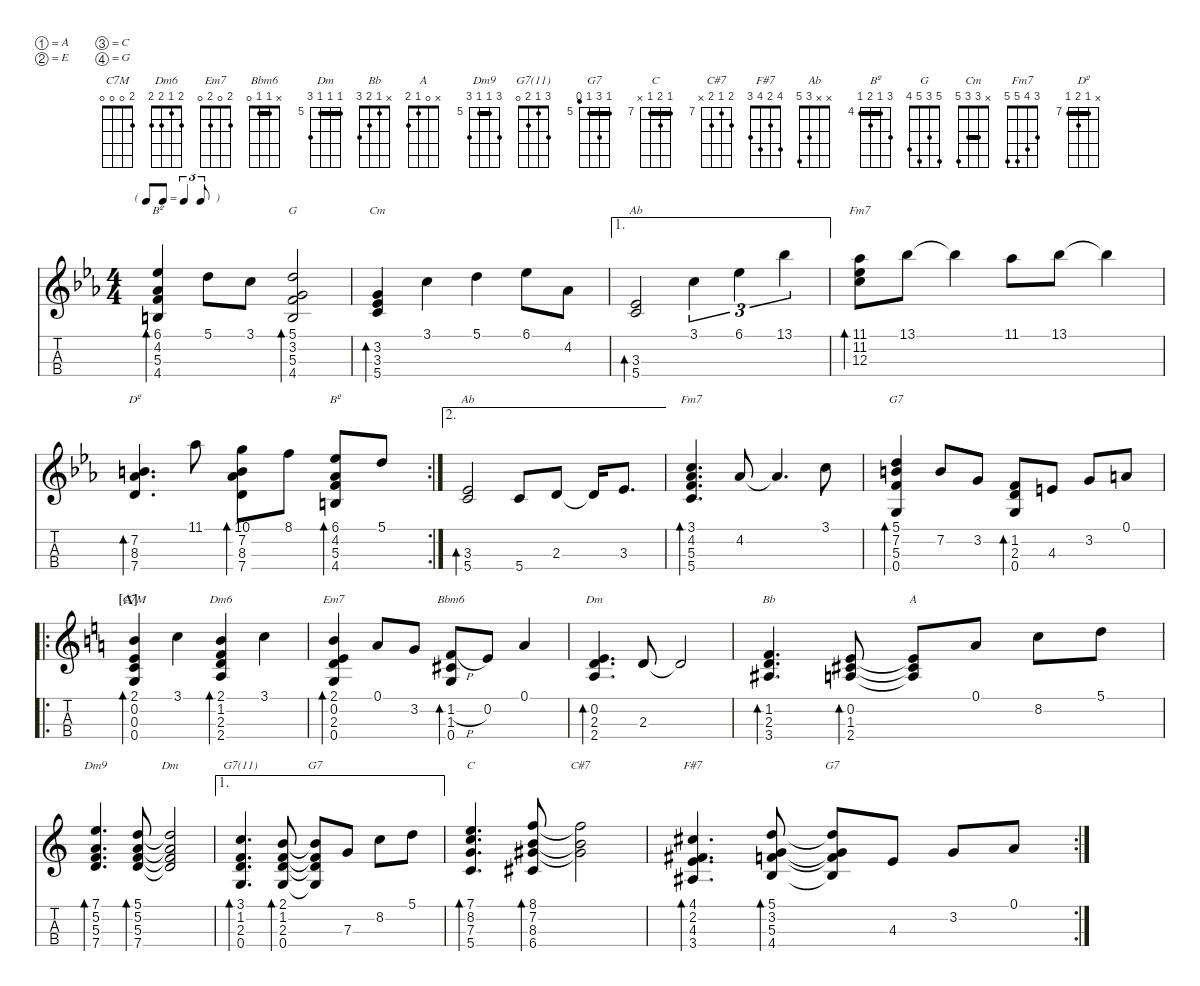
\defaultSystemsLayout 4
\hideDynamics
\bracketExtendMode nobrackets
\otherSystemsTrackNameOrientation horizontal
\defaultBarNumberDisplay Hide
\track ("Ukulele" " ") {defaultSystemsLayout 5 instrument acousticguitarnylon}
\staff {score tabs}
\tuning (A4 E4 C4 G3)
\displaytranspose 0
\chord ("C7M" 2 0 0 0)
\chord ("Dm6" 2 1 2 2)
\chord ("Em7" 2 0 2 0)
\chord ("Bbm6" x 1 1 0) {barre 1}
\chord ("Dm" x 0 2 2)
\chord ("Bb" x 1 2 3)
\chord ("A" x 0 1 2)
\chord ("Dm9" 7 5 5 7) {firstfret 5 barre 5}
\chord ("Dm" 5 5 5 7) {firstfret 5 barre (5 5)}
\chord ("G7(11)" 3 1 2 0)
\chord ("G7" 2 1 2 0)
\chord ("C" 7 8 7 x) {firstfret 7 barre 7}
\chord ("C#7" 8 7 8 x) {firstfret 7}
\chord ("F#7" 4 2 4 3)
\chord ("G7" 5 3 5 4)
\chord ("Ab" x x 3 5)
\chord ("Bº" 6 4 5 4) {firstfret 4 barre 4}
\chord ("G" 5 3 5 4)
\chord ("Cm" x 3 3 5) {barre 3}
\chord ("Fm7" 13 11 12 x) {firstfret 11}
\chord ("Dº" x 7 8 7) {firstfret 7 barre 7}
\chord ("Fm7" 3 4 5 5)
\chord ("G7" 5 7 5 4) {firstfret 5 barre 5}
\ts (4 4)
\tf triplet8th
\tempo (110 hide)
\clef g2
\ks cminor
(6.1{acc b} 4.4{acc forcenatural} 5.3{acc forcenatural} 4.2{acc b}).4{bd 30 ch "Bº" dy mf beam Up} 5.1{acc forcenatural}.8{beam Down} 3.1{acc forcenatural}.8{beam Down} (5.1{acc forcenatural} 4.4{acc forcenatural} 5.3{acc forcenatural} 3.2{acc forcenatural}).2{bd 30 ch "G" beam Up} |
(5.4{acc forcenatural} 3.3{acc b} 3.2{acc forcenatural}).4{bd 30 ch "Cm" beam Up} 3.1{acc forcenatural}.4{beam Down} 5.1{acc forcenatural}.4{beam Down} 6.1{acc b}.8{beam Down} 4.2{acc b}.8{beam Down} |
\ae 1
(5.4{acc forcenatural} 3.3{acc b}).2{bd 30 ch "Ab" beam Up} 3.1{acc forcenatural}.4{tu (3 2) beam Down} 6.1{acc b}.4{tu (3 2) beam Down} 13.1{acc b}.4{tu (3 2) beam Down} |
(12.3{acc forcenatural} 11.2{acc b} 11.1{acc b}).8{bd 30 ch "Fm7" beam Down} 13.1{acc b}.8{beam Down} 13.1{t acc b}.4{beam Down} 11.1{acc b}.8{beam Down} 13.1{acc b}.8{beam Down} 13.1{t acc b}.4{beam Down} |
\rc 2
(7.4{acc forcenatural} 8.3{acc b} 7.2{acc forcenatural}).4{d bd 30 ch "Dº" beam Up} 11.1{acc b}.8{beam Down} (10.1{acc forcenatural} 7.4{acc forcenatural} 8.3{acc b} 7.2{acc forcenatural}).8{bd 30 beam Down} 8.1{acc forcenatural}.8{beam Down} (6.1{acc b} 4.4{acc forcenatural} 5.3{acc forcenatural} 4.2{acc b}).8{bd 30 ch "Bº" beam Up} 5.1{acc forcenatural}.8{beam Up} |
\ae 2
(5.4{acc forcenatural} 3.3{acc b}).2{bd 30 ch "Ab" beam Up} 5.4{acc forcenatural}.8{beam Up} 2.3{acc forcenatural}.8{beam Up} 2.3{t acc forcenatural}.16{beam Up} 3.3{acc b}.8{d beam Up} |
(5.3{acc forcenatural} 4.2{acc b} 3.1{acc forcenatural} 5.4{acc forcenatural}).4{d bd 30 ch "Fm7" beam Up} 4.2{acc b}.8{beam Up} 4.2{t acc b}.4{d beam Up} 3.1{acc forcenatural}.8{beam Down} |
(5.3{acc forcenatural} 7.2{acc forcenatural} 5.1{acc forcenatural} 0.4{acc forcenatural}).4{bd 30 ch "G7" beam Up} 7.2{acc forcenatural}.8{beam Up} 3.2{acc forcenatural}.8{beam Up} (1.2{acc forcenatural} 2.3{acc forcenatural} 0.4{acc forcenatural}).8{bd 30 beam Up} 4.3{acc forcenatural}.8{beam Up} 3.2{acc forcenatural}.8{beam Up} 0.1{acc forcenatural}.8{beam Up} |
\ro
\section ("A" "")
\ks c
(2.1 0.3 0.2 0.4).4{bd 30 ch "C7M" beam Up} 3.1.4{beam Down} (2.1 1.2 2.3 2.4).4{bd 30 ch "Dm6" beam Up} 3.1.4{beam Down} |
(2.1 0.2 2.3 0.4).4{bd 30 ch "Em7" beam Up} 0.1.8{beam Up} 3.2.8{beam Up} (1.2{h} 1.3{acc #} 0.4).8{bd 30 ch "Bbm6" beam Up} 0.2.8{beam Up} 0.1.4{beam Up} |
(0.2 2.3 2.4).4{d bd 30 ch "Dm" beam Up} 2.3.8{beam Up} 2.3{t}.2{beam Up} |
(3.4{acc #} 2.3 1.2).4{d bd 30 ch "Bb" beam Up} (0.2 1.3{acc #} 2.4).8{bd 30 beam Up} (2.4{t} 1.3{t acc #} 0.2{t}).8{ch "A" beam Up} 0.1.8{beam Up} 8.2.8{beam Down} 5.1.8{beam Down} |
(7.1 7.4 5.3 5.2).4{d bd 30 ch "Dm9" beam Up} (5.1 5.2 5.3 7.4).8{bd 30 beam Up} (7.4{t} 5.3{t} 5.2{t} 5.1{t}).2{ch "Dm" beam Up} |
\ae 1
(0.4 2.3 1.2 3.1).4{d bd 30 ch "G7(11)" beam Up} (2.1 1.2 2.3 0.4).8{bd 30 beam Up} (0.4{t} 2.3{t} 1.2{t} 2.1{t}).8{ch "G7" beam Up} 7.3.8{beam Up} 8.2.8{beam Down} 5.1.8{beam Down} |
(7.1 8.2 7.3 5.4).4{d bd 30 ch "C" beam Up} (8.3{acc #} 7.2 8.1 6.4{acc #}).8{bd 30 beam Up} (8.1{t} 7.2{t} 8.3{t acc #}).2{ch "C#7" beam Down} |
\rc 2
(3.4{acc #} 4.3 2.2{acc #} 4.1{acc #}).4{d bd 30 ch "F#7" beam Up} (4.4 5.3 3.2 5.1).8{bd 30 beam Up} (4.4{t} 5.3{t} 3.2{t} 5.1{t}).8{ch "G7" beam Up} 4.3.8{beam Up} 3.2.8{beam Up} 0.1.8{beam Up}
